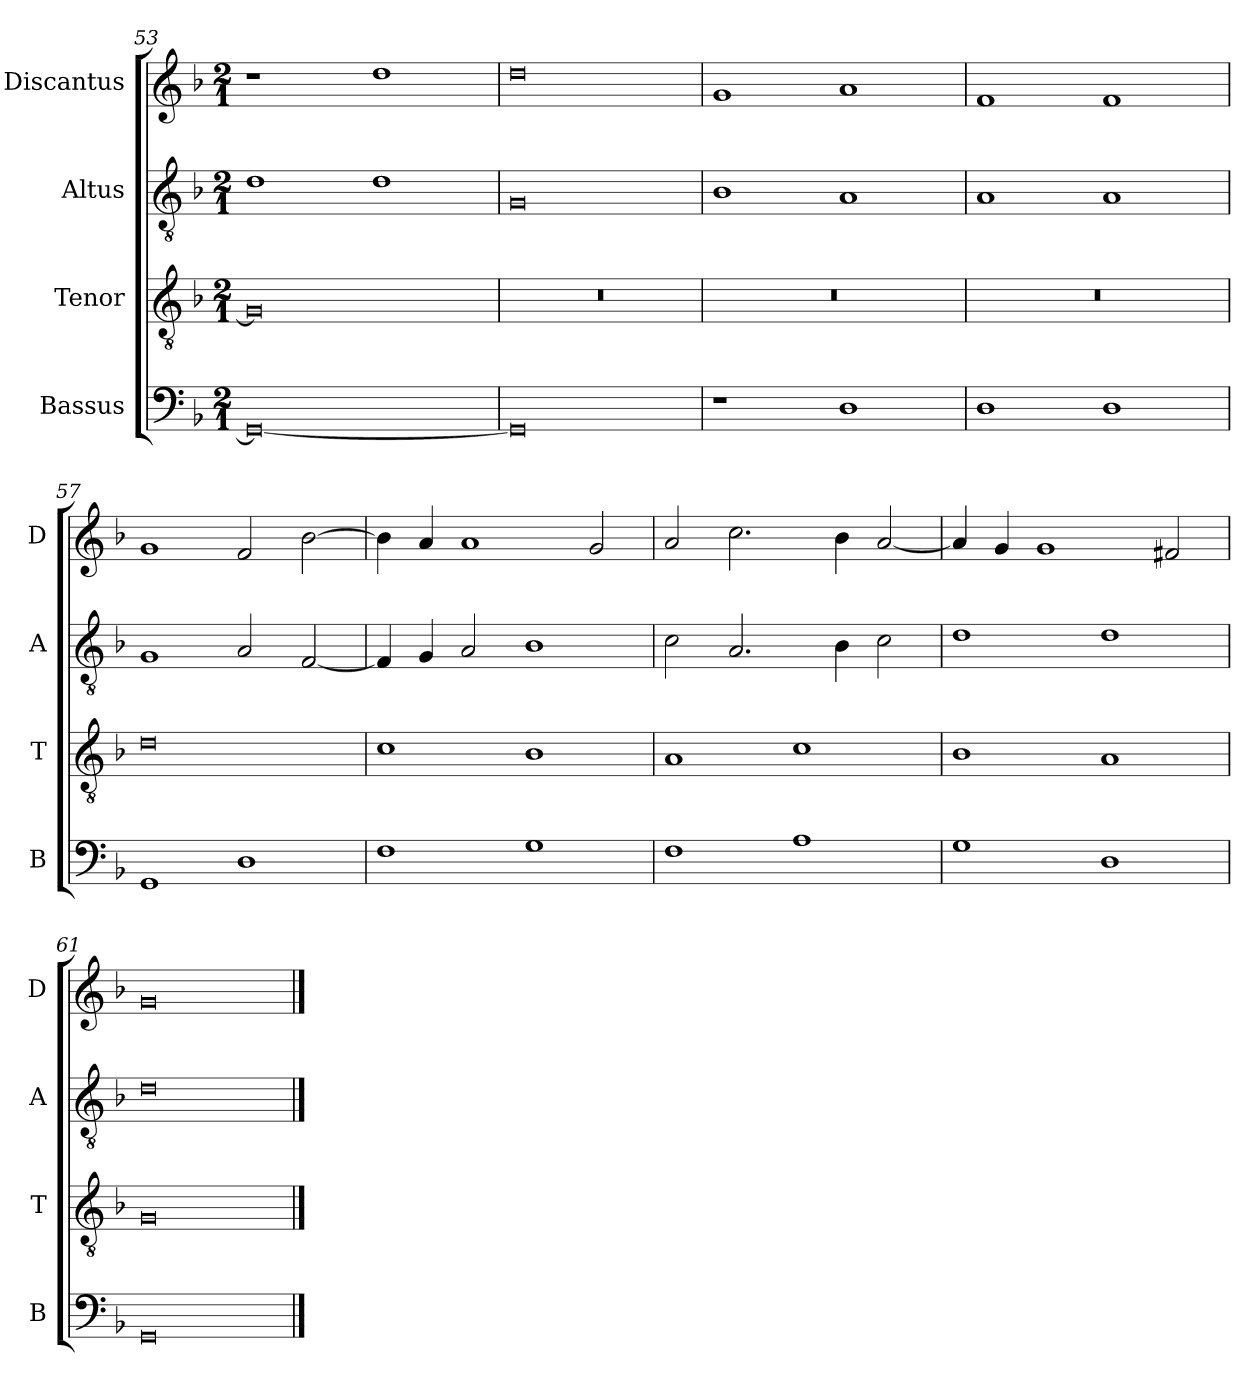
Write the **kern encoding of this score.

**kern	**kern	**kern	**kern
*part4	*part3	*part2	*part1
*staff4	*staff3	*staff2	*staff1
*I"Bassus	*I"Tenor	*I"Altus	*I"Discantus
*I'B	*I'T	*I'A	*I'D
*clefF4	*clefGv2	*clefGv2	*clefG2
*k[b-]	*k[b-]	*k[b-]	*k[b-]
*M2/1	*M2/1	*M2/1	*M2/1
=53	=53	=53	=53
0GG_	0G]	1d	1r
.	.	1d	1dd
=54	=54	=54	=54
0GG]	0r	0G	0dd
=55	=55	=55	=55
1r	0r	1B-	1g
1D	.	1A	1a
=56	=56	=56	=56
1D	0r	1A	1f
1D	.	1A	1f
=57	=57	=57	=57
1GG	0d	1G	1g
1D	.	2A/	2f/
.	.	[2F/	[2b-\
=58	=58	=58	=58
1F	1c	4F/]	4b-\]
.	.	4G/	4a/
.	.	2A/	1a
1G	1B-	1B-	.
.	.	.	2g/
=59	=59	=59	=59
1F	1A	2c\	2a/
.	.	2.A/	2.cc\
1A	1c	.	.
.	.	4B-\	4b-\
.	.	2c\	[2a/
=60	=60	=60	=60
1G	1B-	1d	4a/]
.	.	.	4g/
.	.	.	1g
1D	1A	1d	.
.	.	.	2f#X/
=61	=61	=61	=61
0GG	0G	0d	0g
==	==	==	==
*-	*-	*-	*-
